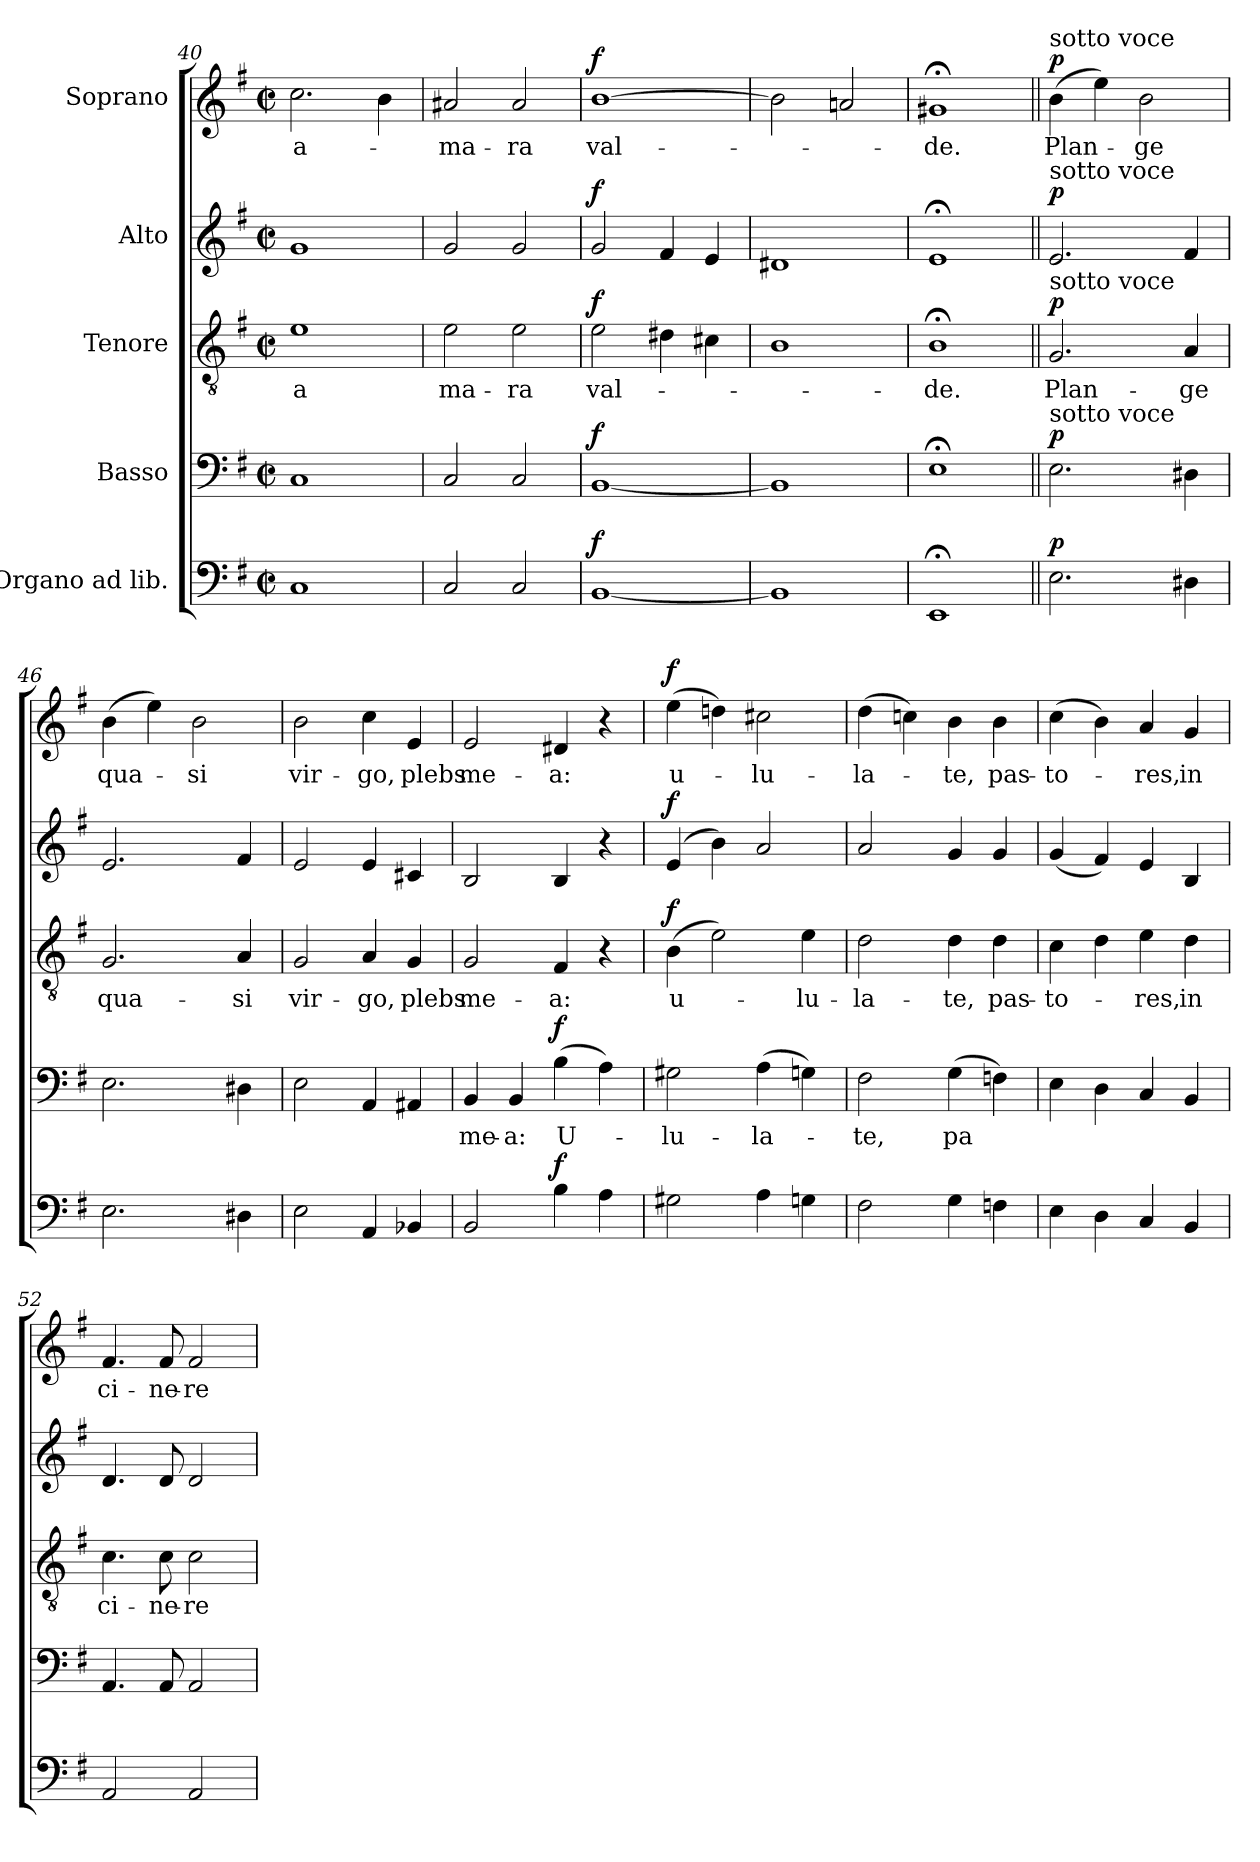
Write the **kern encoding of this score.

**kern	**dynam	**kern	**text	**dynam	**kern	**text	**dynam	**kern	**dynam	**kern	**text	**dynam
*part5	*part5	*part4	*part4	*part4	*part3	*part3	*part3	*part2	*part2	*part1	*part1	*part1
*staff5	*staff5	*staff4	*staff4	*staff4	*staff3	*staff3	*staff3	*staff2	*staff2	*staff1	*staff1	*staff1
*I"Organo ad lib.	*	*I"Basso	*	*	*I"Tenore	*	*	*I"Alto	*	*I"Soprano	*	*
*clefF4	*	*clefF4	*	*	*clefGv2	*	*	*clefG2	*	*clefG2	*	*
*k[f#]	*	*k[f#]	*	*	*k[f#]	*	*	*k[f#]	*	*k[f#]	*	*
*M2/2	*	*M2/2	*	*	*M2/2	*	*	*M2/2	*	*M2/2	*	*
*met(c|)	*	*met(c|)	*	*	*met(c|)	*	*	*met(c|)	*	*met(c|)	*	*
=40	=40	=40	=40	=40	=40	=40	=40	=40	=40	=40	=40	=40
1C	.	1C	.	.	1e	a	.	1g	.	2.cc\	a-	.
.	.	.	.	.	.	.	.	.	.	4b\	.	.
=41	=41	=41	=41	=41	=41	=41	=41	=41	=41	=41	=41	=41
2C/	.	2C/	.	.	2e\	ma-	.	2g/	.	2a#X/	-ma-	.
2C/	.	2C/	.	.	2e\	-ra	.	2g/	.	2a#/	-ra	.
=42	=42	=42	=42	=42	=42	=42	=42	=42	=42	=42	=42	=42
!	!LO:DY:a	!	!	!LO:DY:a	!	!	!LO:DY:a	!	!LO:DY:a	!	!	!LO:DY:a
[1BB	f	[1BB	.	f	2e\	val-	f	2g/	f	[1b	val-	f
.	.	.	.	.	4d#X\	.	.	4f#/	.	.	.	.
.	.	.	.	.	4c#X\	.	.	4e/	.	.	.	.
=43	=43	=43	=43	=43	=43	=43	=43	=43	=43	=43	=43	=43
1BB]	.	1BB]	.	.	1B	.	.	1d#X	.	2b\]	.	.
.	.	.	.	.	.	.	.	.	.	2an/	.	.
=44	=44	=44	=44	=44	=44	=44	=44	=44	=44	=44	=44	=44
1EE;<	.	1E;<	.	.	1B;<	-de.	.	1e;<	.	1g#X;<	-de.	.
!!LO:PB:g=z
=45||	=45||	=45||	=45||	=45||	=45||	=45||	=45||	=45||	=45||	=45||	=45||	=45||
!	!	!	!	!	!	!	!	!	!	!LO:TX:a:t=sotto voce	!	!
!	!	!	!	!	!	!	!	!LO:TX:a:t=sotto voce	!	!	!	!
!	!	!	!	!	!LO:TX:a:t=sotto voce	!	!	!	!	!	!	!
!	!	!LO:TX:a:t=sotto voce	!	!	!	!	!	!	!	!	!	!
!	!LO:DY:a	!	!	!LO:DY:a	!	!	!LO:DY:a	!	!LO:DY:a	!	!	!LO:DY:a
2.E\	p	2.E\	.	p	2.G/	Plan-	p	2.e/	p	(4b\	Plan-	p
.	.	.	.	.	.	.	.	.	.	4ee\)	.	.
.	.	.	.	.	.	.	.	.	.	2b\	-ge	.
4D#X\	.	4D#X\	.	.	4A/	-ge	.	4f#/	.	.	.	.
=46	=46	=46	=46	=46	=46	=46	=46	=46	=46	=46	=46	=46
2.E\	.	2.E\	.	.	2.G/	qua-	.	2.e/	.	(4b\	qua-	.
.	.	.	.	.	.	.	.	.	.	4ee\)	.	.
.	.	.	.	.	.	.	.	.	.	2b\	-si	.
4D#X\	.	4D#X\	.	.	4A/	-si	.	4f#/	.	.	.	.
=47	=47	=47	=47	=47	=47	=47	=47	=47	=47	=47	=47	=47
2E\	.	2E\	.	.	2G/	vir-	.	2e/	.	2b\	vir-	.
4AA/	.	4AA/	.	.	4A/	-go,	.	4e/	.	4cc\	-go,	.
4BB-X/	.	4AA#X/	.	.	4G/	plebs	.	4c#X/	.	4e/	plebs	.
=48	=48	=48	=48	=48	=48	=48	=48	=48	=48	=48	=48	=48
2BB/	.	4BB/	me-	.	2G/	me-	.	2B/	.	2e/	me-	.
.	.	4BB/	-a:	.	.	.	.	.	.	.	.	.
!	!LO:DY:a	!	!	!LO:DY:a	!	!	!	!	!	!	!	!
4B\	f	(4B\	U-	f	4F#/	-a:	.	4B/	.	4d#X/	-a:	.
4A\	.	4A\)	.	.	4r	.	.	4r	.	4r	.	.
=49	=49	=49	=49	=49	=49	=49	=49	=49	=49	=49	=49	=49
!	!	!	!	!	!	!	!LO:DY:a	!	!LO:DY:a	!	!	!LO:DY:a
2G#X\	.	2G#X\	-lu-	.	(4B\	u-	f	(4e/	f	(4ee\	u-	f
.	.	.	.	.	2e\)	.	.	4b\)	.	4ddn\)	.	.
4A\	.	(4A\	-la-	.	.	.	.	2a/	.	2cc#X\	-lu-	.
4Gn\	.	4Gn\)	.	.	4e\	-lu-	.	.	.	.	.	.
=50	=50	=50	=50	=50	=50	=50	=50	=50	=50	=50	=50	=50
2F#\	.	2F#\	-te,	.	2d\	-la-	.	2a/	.	(4dd\	-la-	.
.	.	.	.	.	.	.	.	.	.	4ccn\)	.	.
4G\	.	(4G\	pa	.	4d\	-te,	.	4g/	.	4b\	-te,	.
4Fn\	.	4Fn\)	-	.	4d\	pas-	.	4g/	.	4b\	pas-	.
!!LO:LB:g=z
=51	=51	=51	=51	=51	=51	=51	=51	=51	=51	=51	=51	=51
4E\	.	4E\	.	.	4c\	-to-	.	(4g/	.	(4cc\	-to-	.
4D\	.	4D\	.	.	4d\	.	.	4f#/)	.	4b\)	.	.
4C/	.	4C/	.	.	4e\	-res,	.	4e/	.	4a/	-res,	.
4BB/	.	4BB/	.	.	4d\	in	.	4B/	.	4g/	in	.
=52	=52	=52	=52	=52	=52	=52	=52	=52	=52	=52	=52	=52
2AA/	.	4.AA/	.	.	4.c\	ci-	.	4.d/	.	4.f#/	ci-	.
.	.	8AA/	.	.	8c\	-ne-	.	8d/	.	8f#/	-ne-	.
2AA/	.	2AA/	.	.	2c\	-re	.	2d/	.	2f#/	-re	.
=	=	=	=	=	=	=	=	=	=	=	=	=
*-	*-	*-	*-	*-	*-	*-	*-	*-	*-	*-	*-	*-
